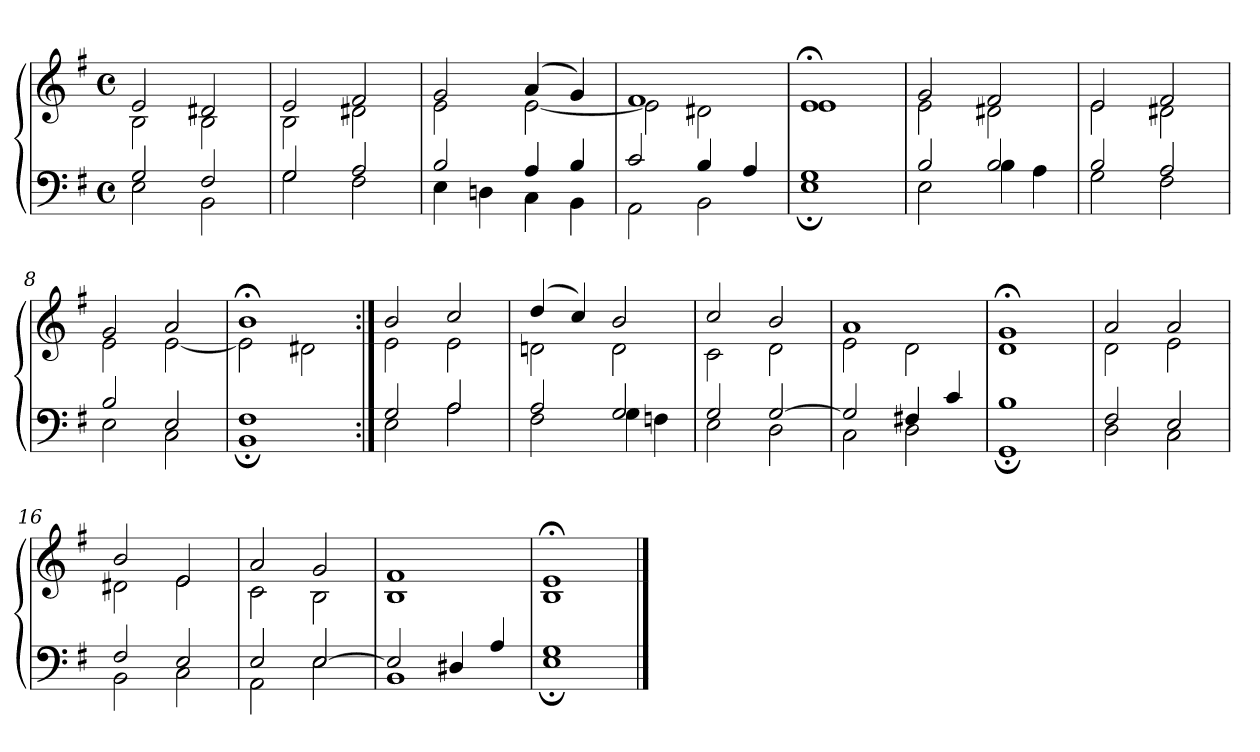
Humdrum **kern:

**kern	**kern
*part1	*part1
*staff2	*staff1
*clefF4	*clefG2
*k[f#]	*k[f#]
*M4/4	*M4/4
*met(c)	*met(c)
=1	=1
*^	*^
2G	2E	2e	2B
2F#	2BB	2d#X	2B
=2	=2	=2	=2
2G	2G	2e	2B
2A	2F#	2f#	2d#X
=3	=3	=3	=3
2B	4E	2g	2e
.	4Dn	.	.
4A	4C	(4a	[2e
4B	4BB	4g)	.
=4	=4	=4	=4
2c	2AA	1f#	2e]
4B	2BB	.	2d#X
4A	.	.	.
=5	=5	=5	=5
1G	1E;	1e;<	1e
=6	=6	=6	=6
2B	2E	2g	2e
2B	4B	2f#	2d#X
.	4A	.	.
=7	=7	=7	=7
2B	2G	2e	2e
2A	2F#	2f#	2d#X
!!LO:LB:g=z	!!
=8	=8	=8	=8
2B	2E	2g	2e
2E	2C	2a	[2e
=9	=9	=9	=9
1F#	1BB;	1b;<	2e]
.	.	.	2d#X
=10:|!	=10:|!	=10:|!	=10:|!
2G	2E	2b	2e
2A	2A	2cc	2e
=11	=11	=11	=11
2A	2F#	(4dd	2dn
.	.	4cc)	.
2G	4G	2b	2d
.	4Fn	.	.
=12	=12	=12	=12
2G	2E	2cc	2c
[2G	2D	2b	2d
=13	=13	=13	=13
2G]	2C	1a	2e
4F#X	2D	.	2d
4c	.	.	.
=14	=14	=14	=14
1B	1GG;	1g;<	1d
!!LO:LB:g=z	!!
=15	=15	=15	=15
2F#	2D	2a	2d
2E	2C	2a	2e
=16	=16	=16	=16
2F#	2BB	2b	2d#X
2E	2C	2e	2e
=17	=17	=17	=17
2E	2AA	2a	2c
[2E	2E	2g	2B
=18	=18	=18	=18
2E]	1BB	1f#	1B
4D#X	.	.	.
4A	.	.	.
=19	=19	=19	=19
1G	1E;	1e;<	1B
*v	*v	*	*
*	*v	*v
==	==
*-	*-
